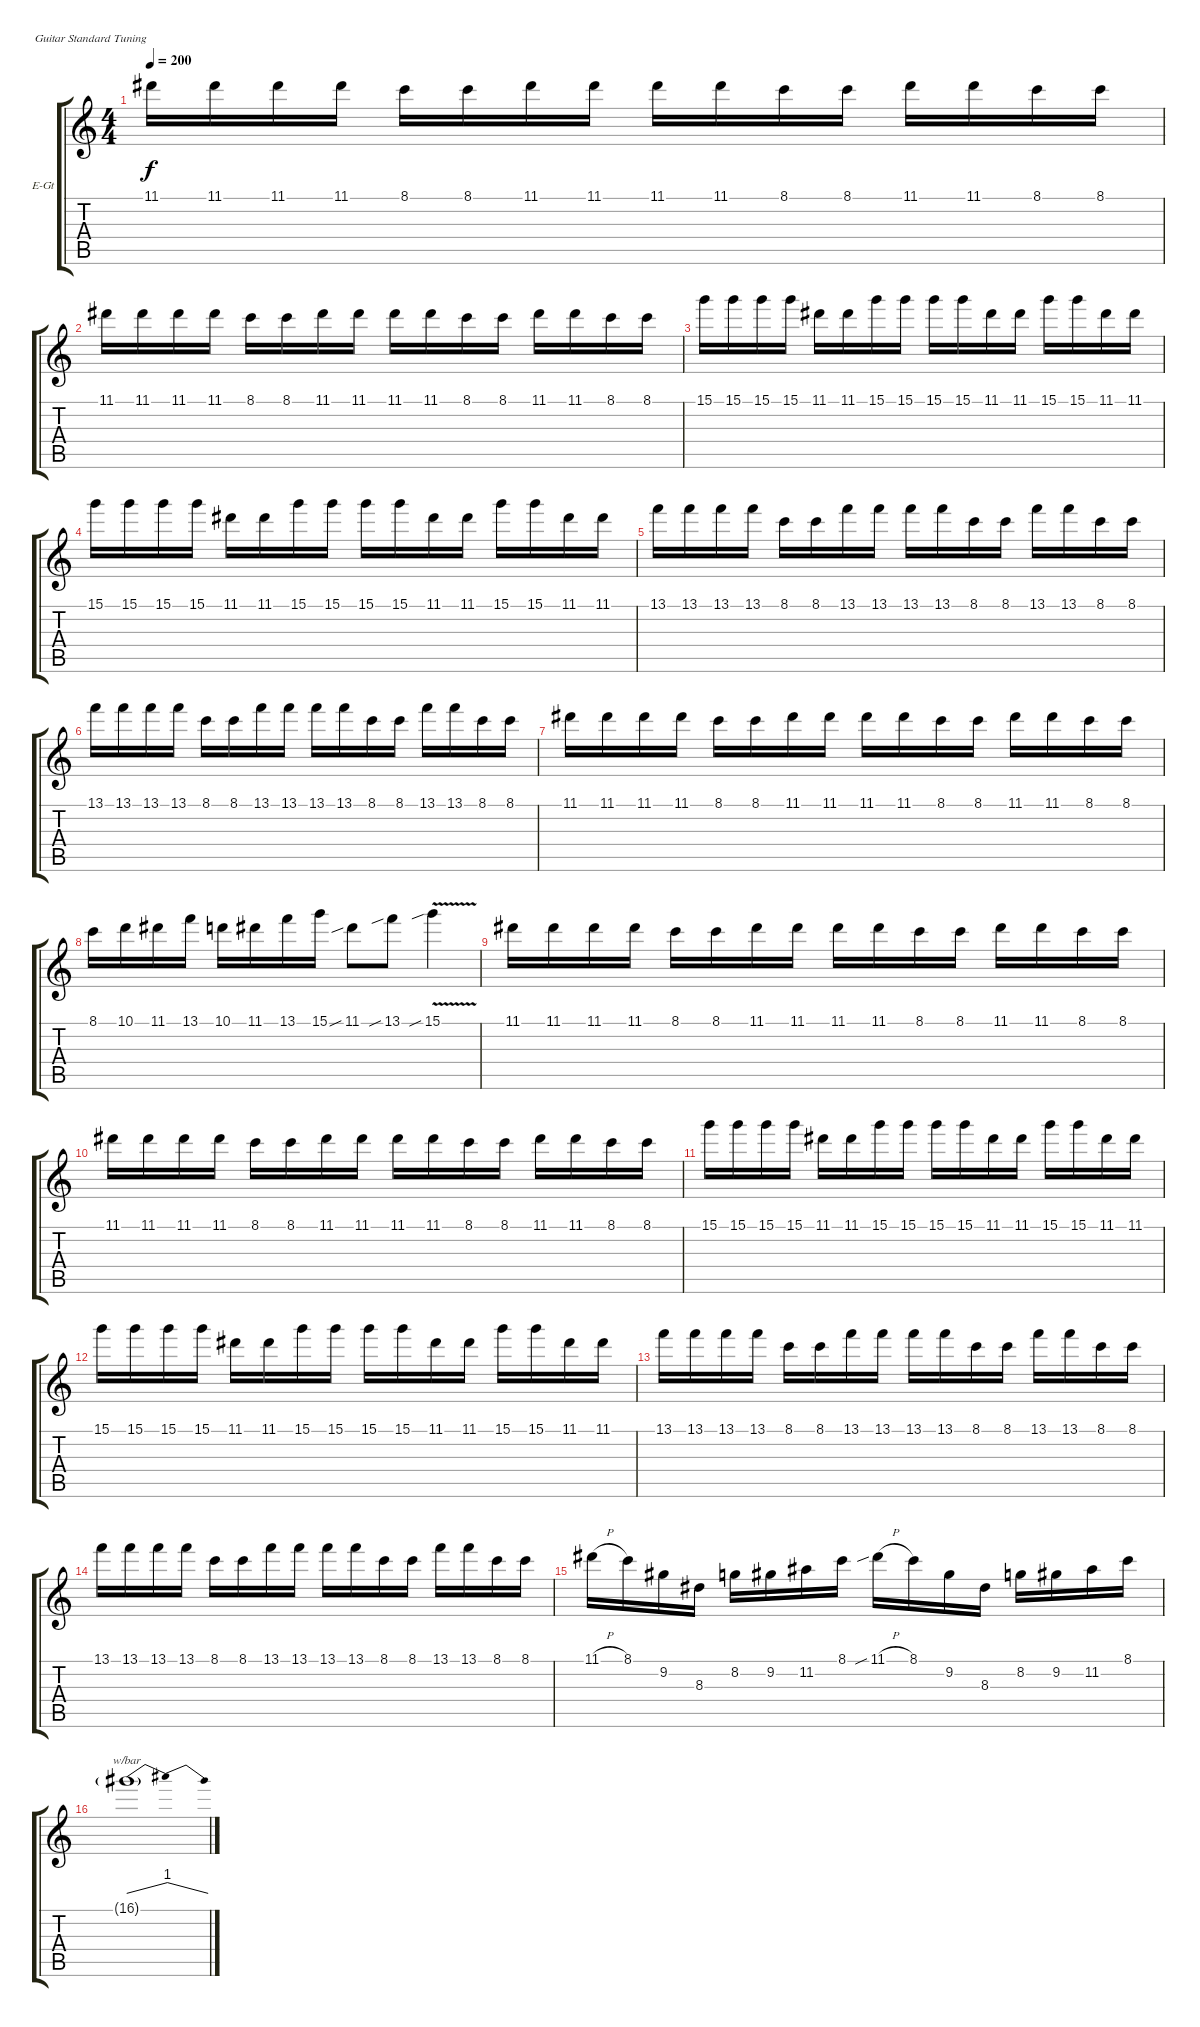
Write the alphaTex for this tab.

\bracketExtendMode groupsimilarinstruments
\firstSystemTrackNameOrientation horizontal
\otherSystemsTrackNameOrientation horizontal
\track ("Lead 1" "E-Gt") {instrument overdrivenguitar}
\staff {score tabs}
\tuning (E4 B3 G3 D3 A2 E2)
\ts (4 4)
\section ("" "")
\tempo 200
\clef g2
\ks aminor
11.1.16{dy f} 11.1.16 11.1.16 11.1.16 8.1.16 8.1.16 11.1.16 11.1.16 11.1.16 11.1.16 8.1.16 8.1.16 11.1.16 11.1.16 8.1.16 8.1.16 |
11.1.16 11.1.16 11.1.16 11.1.16 8.1.16 8.1.16 11.1.16 11.1.16 11.1.16 11.1.16 8.1.16 8.1.16 11.1.16 11.1.16 8.1.16 8.1.16 |
15.1.16 15.1.16 15.1.16 15.1.16 11.1.16 11.1.16 15.1.16 15.1.16 15.1.16 15.1.16 11.1.16 11.1.16 15.1.16 15.1.16 11.1.16 11.1.16 |
15.1.16 15.1.16 15.1.16 15.1.16 11.1.16 11.1.16 15.1.16 15.1.16 15.1.16 15.1.16 11.1.16 11.1.16 15.1.16 15.1.16 11.1.16 11.1.16 |
13.1.16 13.1.16 13.1.16 13.1.16 8.1.16 8.1.16 13.1.16 13.1.16 13.1.16 13.1.16 8.1.16 8.1.16 13.1.16 13.1.16 8.1.16 8.1.16 |
13.1.16 13.1.16 13.1.16 13.1.16 8.1.16 8.1.16 13.1.16 13.1.16 13.1.16 13.1.16 8.1.16 8.1.16 13.1.16 13.1.16 8.1.16 8.1.16 |
11.1.16 11.1.16 11.1.16 11.1.16 8.1.16 8.1.16 11.1.16 11.1.16 11.1.16 11.1.16 8.1.16 8.1.16 11.1.16 11.1.16 8.1.16 8.1.16 |
8.1.16 10.1.16 11.1.16 13.1.16 10.1.16 11.1.16 13.1.16 15.1.16 11.1{sib}.8 13.1{sib}.8 15.1{v sib}.4 |
\section ("" "")
11.1.16 11.1.16 11.1.16 11.1.16 8.1.16 8.1.16 11.1.16 11.1.16 11.1.16 11.1.16 8.1.16 8.1.16 11.1.16 11.1.16 8.1.16 8.1.16 |
11.1.16 11.1.16 11.1.16 11.1.16 8.1.16 8.1.16 11.1.16 11.1.16 11.1.16 11.1.16 8.1.16 8.1.16 11.1.16 11.1.16 8.1.16 8.1.16 |
15.1.16 15.1.16 15.1.16 15.1.16 11.1.16 11.1.16 15.1.16 15.1.16 15.1.16 15.1.16 11.1.16 11.1.16 15.1.16 15.1.16 11.1.16 11.1.16 |
15.1.16 15.1.16 15.1.16 15.1.16 11.1.16 11.1.16 15.1.16 15.1.16 15.1.16 15.1.16 11.1.16 11.1.16 15.1.16 15.1.16 11.1.16 11.1.16 |
13.1.16 13.1.16 13.1.16 13.1.16 8.1.16 8.1.16 13.1.16 13.1.16 13.1.16 13.1.16 8.1.16 8.1.16 13.1.16 13.1.16 8.1.16 8.1.16 |
13.1.16 13.1.16 13.1.16 13.1.16 8.1.16 8.1.16 13.1.16 13.1.16 13.1.16 13.1.16 8.1.16 8.1.16 13.1.16 13.1.16 8.1.16 8.1.16 |
11.1{h}.16 8.1.16 9.2.16 8.3.16 8.2.16 9.2.16 11.2.16 8.1.16 11.1{sib h}.16 8.1.16 9.2.16 8.3.16 8.2.16 9.2.16 11.2.16 8.1.16 |
16.1{g}.1{tbe (dip default 0 0 30 4 60 0)}
